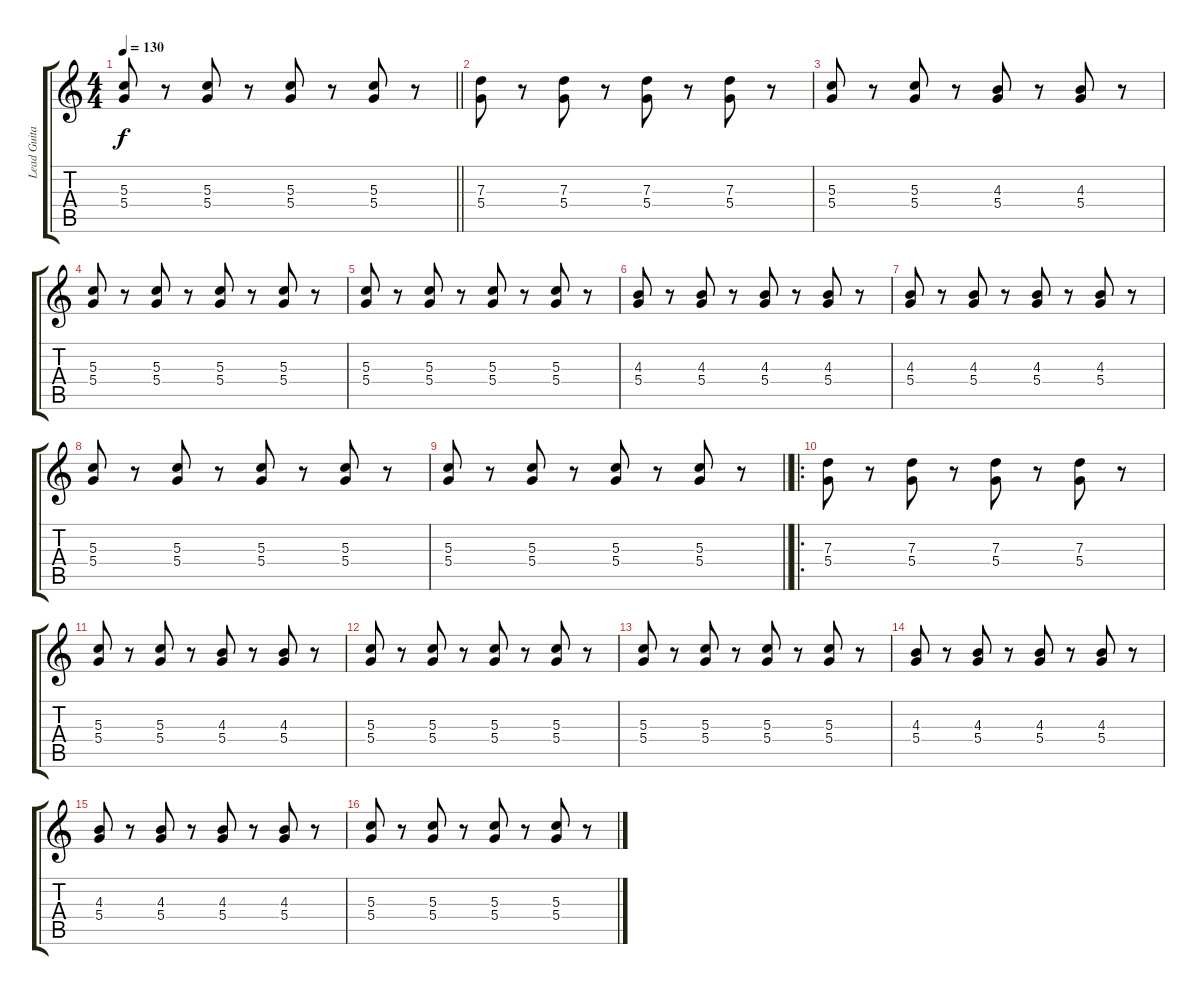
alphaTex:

\track ("Lead Guitar" "Lead Guita") {instrument overdrivenguitar}
\staff {score tabs}
\tuning (E4 B3 G3 D3 A2 E2) {hide}
\ts (4 4)
\tempo 130
\clef g2
\barLineRight lightlight
\ks c
(5.3 5.4).8{dy f} r.8 (5.3 5.4).8 r.8 (5.3 5.4).8 r.8 (5.3 5.4).8 r.8 |
(7.3 5.4).8 r.8 (7.3 5.4).8 r.8 (7.3 5.4).8 r.8 (7.3 5.4).8 r.8 |
(5.3 5.4).8 r.8 (5.3 5.4).8 r.8 (4.3 5.4).8 r.8 (4.3 5.4).8 r.8 |
(5.3 5.4).8 r.8 (5.3 5.4).8 r.8 (5.3 5.4).8 r.8 (5.3 5.4).8 r.8 |
(5.3 5.4).8 r.8 (5.3 5.4).8 r.8 (5.3 5.4).8 r.8 (5.3 5.4).8 r.8 |
(4.3 5.4).8 r.8 (4.3 5.4).8 r.8 (4.3 5.4).8 r.8 (4.3 5.4).8 r.8 |
(4.3 5.4).8 r.8 (4.3 5.4).8 r.8 (4.3 5.4).8 r.8 (4.3 5.4).8 r.8 |
(5.3 5.4).8 r.8 (5.3 5.4).8 r.8 (5.3 5.4).8 r.8 (5.3 5.4).8 r.8 |
\barLineRight lightlight
(5.3 5.4).8 r.8 (5.3 5.4).8 r.8 (5.3 5.4).8 r.8 (5.3 5.4).8 r.8 |
\ro
(7.3 5.4).8 r.8 (7.3 5.4).8 r.8 (7.3 5.4).8 r.8 (7.3 5.4).8 r.8 |
(5.3 5.4).8 r.8 (5.3 5.4).8 r.8 (4.3 5.4).8 r.8 (4.3 5.4).8 r.8 |
(5.3 5.4).8 r.8 (5.3 5.4).8 r.8 (5.3 5.4).8 r.8 (5.3 5.4).8 r.8 |
(5.3 5.4).8 r.8 (5.3 5.4).8 r.8 (5.3 5.4).8 r.8 (5.3 5.4).8 r.8 |
(4.3 5.4).8 r.8 (4.3 5.4).8 r.8 (4.3 5.4).8 r.8 (4.3 5.4).8 r.8 |
(4.3 5.4).8 r.8 (4.3 5.4).8 r.8 (4.3 5.4).8 r.8 (4.3 5.4).8 r.8 |
(5.3 5.4).8 r.8 (5.3 5.4).8 r.8 (5.3 5.4).8 r.8 (5.3 5.4).8 r.8
